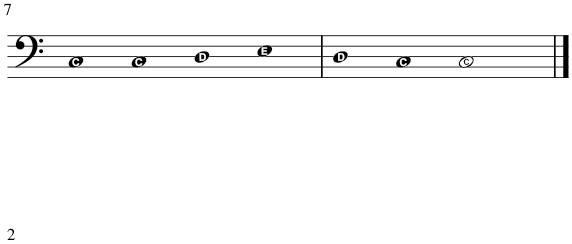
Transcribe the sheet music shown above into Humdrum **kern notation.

**kern
*part1
*staff1
*I"Piano
*I'Pno.
!!LO:PB:g=z
*clefF4
*k[]
*M4/4
=7
4C
4C
4D
4E
=8
4D
4C
2C
==
*-
